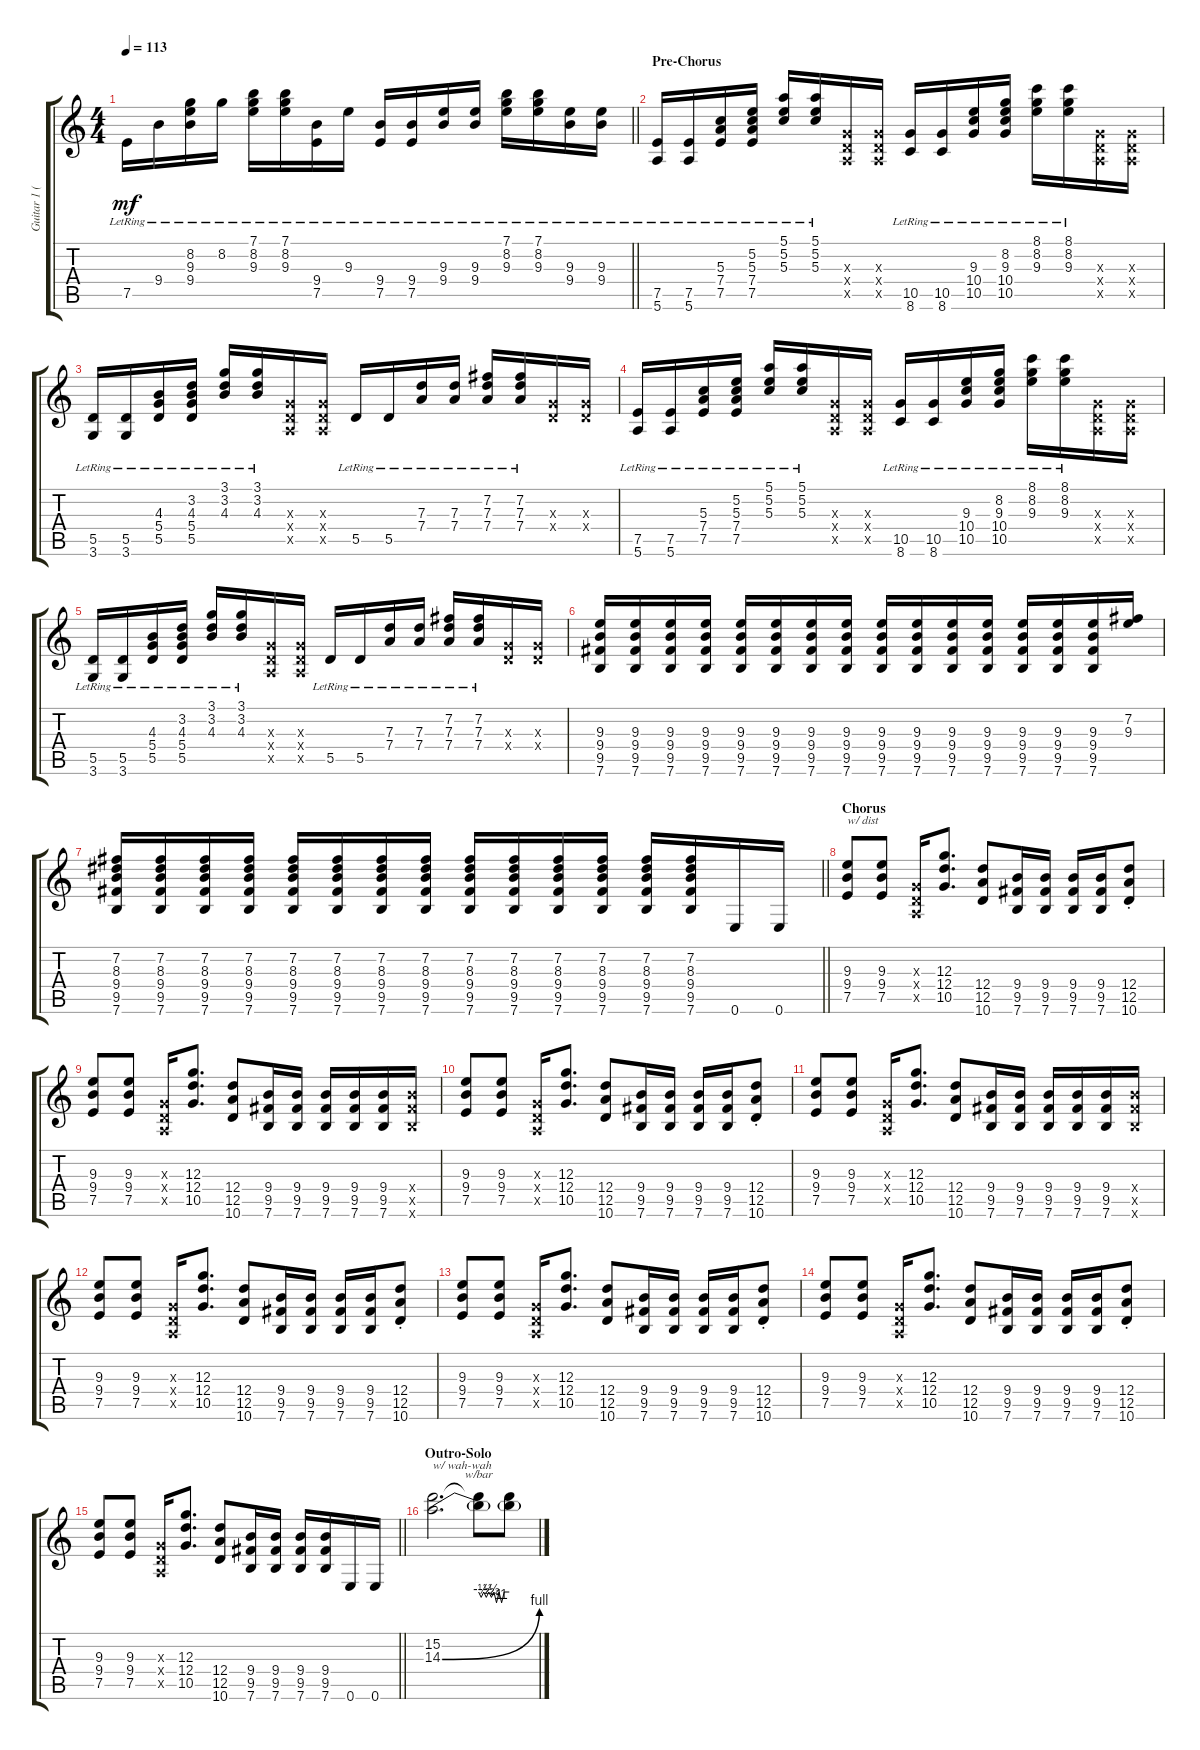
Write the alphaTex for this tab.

\track ("Guitar 1 (Clean)" "Guitar 1 (") {instrument electricguitarclean}
\staff {score tabs}
\tuning (E4 B3 G3 D3 A2 E2) {hide}
\ts (4 4)
\tempo 113
\clef g2
\barLineRight lightlight
\ks c
7.5{lr}.16{dy mf} 9.4{lr}.16 (8.2{lr} 9.3{lr} 9.4{lr}).16 8.2{lr}.16 (7.1{lr} 8.2{lr} 9.3{lr}).16 (7.1{lr} 8.2{lr} 9.3{lr}).16 (9.4{lr} 7.5{lr}).16 9.3{lr}.16 (9.4{lr} 7.5{lr}).16 (9.4{lr} 7.5{lr}).16 (9.3{lr} 9.4{lr}).16 (9.3{lr} 9.4{lr}).16 (7.1{lr} 8.2{lr} 9.3{lr}).16 (7.1{lr} 8.2{lr} 9.3{lr}).16 (9.3{lr} 9.4{lr}).16 (9.3{lr} 9.4{lr}).16 |
\section ("" "Pre-Chorus")
(7.5{lr} 5.6{lr}).16 (7.5{lr} 5.6{lr}).16 (5.3{lr} 7.4{lr} 7.5{lr}).16 (5.2{lr} 5.3{lr} 7.4{lr} 7.5{lr}).16 (5.1{lr} 5.2{lr} 5.3{lr}).16 (5.1{lr} 5.2{lr} 5.3{lr}).16 (0.3{x} 0.4{x} 0.5{x}).16 (0.3{x} 0.4{x} 0.5{x}).16 (10.5{lr} 8.6{lr}).16 (10.5{lr} 8.6{lr}).16 (9.3{lr} 10.4{lr} 10.5{lr}).16 (8.2{lr} 9.3{lr} 10.4{lr} 10.5{lr}).16 (8.1{lr} 8.2{lr} 9.3{lr}).16 (8.1{lr} 8.2{lr} 9.3{lr}).16 (0.3{x} 0.4{x} 0.5{x}).16 (0.3{x} 0.4{x} 0.5{x}).16 |
(5.5{lr} 3.6{lr}).16 (5.5{lr} 3.6{lr}).16 (4.3{lr} 5.4{lr} 5.5{lr}).16 (3.2{lr} 4.3{lr} 5.4{lr} 5.5{lr}).16 (3.1{lr} 3.2{lr} 4.3{lr}).16 (3.1{lr} 3.2{lr} 4.3{lr}).16 (0.3{x} 0.4{x} 0.5{x}).16 (0.3{x} 0.4{x} 0.5{x}).16 5.5{lr}.16 5.5{lr}.16 (7.3{lr} 7.4{lr}).16 (7.3{lr} 7.4{lr}).16 (7.2{lr} 7.3{lr} 7.4{lr}).16 (7.2{lr} 7.3{lr} 7.4{lr}).16 (0.3{x} 0.4{x}).16 (0.3{x} 0.4{x}).16 |
(7.5{lr} 5.6{lr}).16 (7.5{lr} 5.6{lr}).16 (5.3{lr} 7.4{lr} 7.5{lr}).16 (5.2{lr} 5.3{lr} 7.4{lr} 7.5{lr}).16 (5.1{lr} 5.2{lr} 5.3{lr}).16 (5.1{lr} 5.2{lr} 5.3{lr}).16 (0.3{x} 0.4{x} 0.5{x}).16 (0.3{x} 0.4{x} 0.5{x}).16 (10.5{lr} 8.6{lr}).16 (10.5{lr} 8.6{lr}).16 (9.3{lr} 10.4{lr} 10.5{lr}).16 (8.2{lr} 9.3{lr} 10.4{lr} 10.5{lr}).16 (8.1{lr} 8.2{lr} 9.3{lr}).16 (8.1{lr} 8.2{lr} 9.3{lr}).16 (0.3{x} 0.4{x} 0.5{x}).16 (0.3{x} 0.4{x} 0.5{x}).16 |
(5.5{lr} 3.6{lr}).16 (5.5{lr} 3.6{lr}).16 (4.3{lr} 5.4{lr} 5.5{lr}).16 (3.2{lr} 4.3{lr} 5.4{lr} 5.5{lr}).16 (3.1{lr} 3.2{lr} 4.3{lr}).16 (3.1{lr} 3.2{lr} 4.3{lr}).16 (0.3{x} 0.4{x} 0.5{x}).16 (0.3{x} 0.4{x} 0.5{x}).16 5.5{lr}.16 5.5{lr}.16 (7.3{lr} 7.4{lr}).16 (7.3{lr} 7.4{lr}).16 (7.2{lr} 7.3{lr} 7.4{lr}).16 (7.2{lr} 7.3{lr} 7.4{lr}).16 (0.3{x} 0.4{x}).16 (0.3{x} 0.4{x}).16 |
(9.3 9.4 9.5 7.6).16 (9.3 9.4 9.5 7.6).16 (9.3 9.4 9.5 7.6).16 (9.3 9.4 9.5 7.6).16 (9.3 9.4 9.5 7.6).16 (9.3 9.4 9.5 7.6).16 (9.3 9.4 9.5 7.6).16 (9.3 9.4 9.5 7.6).16 (9.3 9.4 9.5 7.6).16 (9.3 9.4 9.5 7.6).16 (9.3 9.4 9.5 7.6).16 (9.3 9.4 9.5 7.6).16 (9.3 9.4 9.5 7.6).16 (9.3 9.4 9.5 7.6).16 (9.3 9.4 9.5 7.6).16 (7.2 9.3).16 |
\barLineRight lightlight
(7.2 8.3 9.4 9.5 7.6).16 (7.2 8.3 9.4 9.5 7.6).16 (7.2 8.3 9.4 9.5 7.6).16 (7.2 8.3 9.4 9.5 7.6).16 (7.2 8.3 9.4 9.5 7.6).16 (7.2 8.3 9.4 9.5 7.6).16 (7.2 8.3 9.4 9.5 7.6).16 (7.2 8.3 9.4 9.5 7.6).16 (7.2 8.3 9.4 9.5 7.6).16 (7.2 8.3 9.4 9.5 7.6).16 (7.2 8.3 9.4 9.5 7.6).16 (7.2 8.3 9.4 9.5 7.6).16 (7.2 8.3 9.4 9.5 7.6).16 (7.2 8.3 9.4 9.5 7.6).16 0.6.16 0.6.16 |
\section ("" "Chorus")
(9.3 9.4 7.5).8{txt "w/ dist" instrument distortionguitar} (9.3 9.4 7.5).8 (0.3{x} 0.4{x} 0.5{x}).16 (12.3 12.4 10.5).8{d} (12.4 12.5 10.6).8 (9.4 9.5 7.6).16 (9.4 9.5 7.6).16 (9.4 9.5 7.6).16 (9.4 9.5 7.6).16 (12.4{st} 12.5{st} 10.6{st}).8 |
(9.3 9.4 7.5).8 (9.3 9.4 7.5).8 (0.3{x} 0.4{x} 0.5{x}).16 (12.3 12.4 10.5).8{d} (12.4 12.5 10.6).8 (9.4 9.5 7.6).16 (9.4 9.5 7.6).16 (9.4 9.5 7.6).16 (9.4 9.5 7.6).16 (9.4 9.5 7.6).16 (9.4{x} 9.5{x} 7.6{x}).16 |
(9.3 9.4 7.5).8 (9.3 9.4 7.5).8 (0.3{x} 0.4{x} 0.5{x}).16 (12.3 12.4 10.5).8{d} (12.4 12.5 10.6).8 (9.4 9.5 7.6).16 (9.4 9.5 7.6).16 (9.4 9.5 7.6).16 (9.4 9.5 7.6).16 (12.4{st} 12.5{st} 10.6{st}).8 |
(9.3 9.4 7.5).8 (9.3 9.4 7.5).8 (0.3{x} 0.4{x} 0.5{x}).16 (12.3 12.4 10.5).8{d} (12.4 12.5 10.6).8 (9.4 9.5 7.6).16 (9.4 9.5 7.6).16 (9.4 9.5 7.6).16 (9.4 9.5 7.6).16 (9.4 9.5 7.6).16 (9.4{x} 9.5{x} 7.6{x}).16 |
(9.3 9.4 7.5).8 (9.3 9.4 7.5).8 (0.3{x} 0.4{x} 0.5{x}).16 (12.3 12.4 10.5).8{d} (12.4 12.5 10.6).8 (9.4 9.5 7.6).16 (9.4 9.5 7.6).16 (9.4 9.5 7.6).16 (9.4 9.5 7.6).16 (12.4{st} 12.5{st} 10.6{st}).8 |
(9.3 9.4 7.5).8 (9.3 9.4 7.5).8 (0.3{x} 0.4{x} 0.5{x}).16 (12.3 12.4 10.5).8{d} (12.4 12.5 10.6).8 (9.4 9.5 7.6).16 (9.4 9.5 7.6).16 (9.4 9.5 7.6).16 (9.4 9.5 7.6).16 (12.4{st} 12.5{st} 10.6{st}).8 |
(9.3 9.4 7.5).8 (9.3 9.4 7.5).8 (0.3{x} 0.4{x} 0.5{x}).16 (12.3 12.4 10.5).8{d} (12.4 12.5 10.6).8 (9.4 9.5 7.6).16 (9.4 9.5 7.6).16 (9.4 9.5 7.6).16 (9.4 9.5 7.6).16 (12.4{st} 12.5{st} 10.6{st}).8 |
\barLineRight lightlight
(9.3 9.4 7.5).8 (9.3 9.4 7.5).8 (0.3{x} 0.4{x} 0.5{x}).16 (12.3 12.4 10.5).8{d} (12.4 12.5 10.6).8 (9.4 9.5 7.6).16 (9.4 9.5 7.6).16 (9.4 9.5 7.6).16 (9.4 9.5 7.6).16 0.6.16 0.6.16 |
\section ("" "Outro-Solo")
(15.2 14.3{be (bend 0 0 60 4)}).2{d txt "w/ wah-wah" instrument distortionguitar} (15.2{t} 14.3{t}).8{tbe (custom default 0 0 5 -2 10 0 15 -2 20 0 25 -2 30 0 35 -4 40 0 45 -4 50 0 60 0)} (15.2{t} 14.3{t}).8
